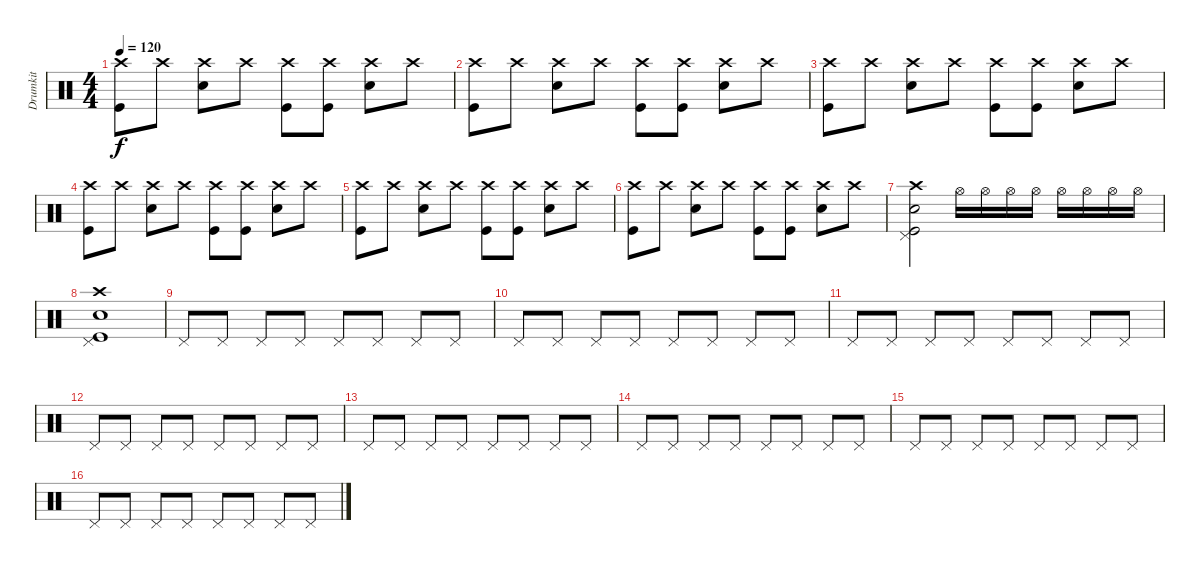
\track ("Drumkit" "Drumkit") {instrument percussion}
\staff {score}
\articulation defaults
\ts (4 4)
\tempo 120
\clef neutral
\ks c
("Crash high (hit)" "Kick (hit)").8{dy f} "Crash high (hit)".8 ("Crash high (hit)" "Snare (hit) 2").8 "Crash high (hit)".8 ("Crash high (hit)" "Kick (hit)").8 ("Crash high (hit)" "Kick (hit)").8 ("Crash high (hit)" "Snare (hit) 2").8 "Crash high (hit)".8 |
("Crash high (hit)" "Kick (hit)").8 "Crash high (hit)".8 ("Crash high (hit)" "Snare (hit) 2").8 "Crash high (hit)".8 ("Crash high (hit)" "Kick (hit)").8 ("Crash high (hit)" "Kick (hit)").8 ("Crash high (hit)" "Snare (hit) 2").8 "Crash high (hit)".8 |
("Crash high (hit)" "Kick (hit)").8 "Crash high (hit)".8 ("Crash high (hit)" "Snare (hit) 2").8 "Crash high (hit)".8 ("Crash high (hit)" "Kick (hit)").8 ("Crash high (hit)" "Kick (hit)").8 ("Crash high (hit)" "Snare (hit) 2").8 "Crash high (hit)".8 |
("Crash high (hit)" "Kick (hit)").8 "Crash high (hit)".8 ("Crash high (hit)" "Snare (hit) 2").8 "Crash high (hit)".8 ("Crash high (hit)" "Kick (hit)").8 ("Crash high (hit)" "Kick (hit)").8 ("Crash high (hit)" "Snare (hit) 2").8 "Crash high (hit)".8 |
("Crash high (hit)" "Kick (hit)").8 "Crash high (hit)".8 ("Crash high (hit)" "Snare (hit) 2").8 "Crash high (hit)".8 ("Crash high (hit)" "Kick (hit)").8 ("Crash high (hit)" "Kick (hit)").8 ("Crash high (hit)" "Snare (hit) 2").8 "Crash high (hit)".8 |
("Crash high (hit)" "Kick (hit)").8 "Crash high (hit)".8 ("Crash high (hit)" "Snare (hit) 2").8 "Crash high (hit)".8 ("Crash high (hit)" "Kick (hit)").8 ("Crash high (hit)" "Kick (hit)").8 ("Crash high (hit)" "Snare (hit) 2").8 "Crash high (hit)".8 |
("Pedal Hi-Hat (hit)" "Crash high (hit)" "Snare (hit) 2" "Kick (hit)").2 "Hi-Hat (open)".16 "Hi-Hat (open)".16 "Hi-Hat (open)".16 "Hi-Hat (open)".16 "Hi-Hat (open)".16 "Hi-Hat (open)".16 "Hi-Hat (open)".16 "Hi-Hat (open)".16 |
("Pedal Hi-Hat (hit)" "Crash high (hit)" "Snare (hit) 2" "Kick (hit)").1 |
"Pedal Hi-Hat (hit)".8 "Pedal Hi-Hat (hit)".8 "Pedal Hi-Hat (hit)".8 "Pedal Hi-Hat (hit)".8 "Pedal Hi-Hat (hit)".8 "Pedal Hi-Hat (hit)".8 "Pedal Hi-Hat (hit)".8 "Pedal Hi-Hat (hit)".8 |
"Pedal Hi-Hat (hit)".8 "Pedal Hi-Hat (hit)".8 "Pedal Hi-Hat (hit)".8 "Pedal Hi-Hat (hit)".8 "Pedal Hi-Hat (hit)".8 "Pedal Hi-Hat (hit)".8 "Pedal Hi-Hat (hit)".8 "Pedal Hi-Hat (hit)".8 |
"Pedal Hi-Hat (hit)".8 "Pedal Hi-Hat (hit)".8 "Pedal Hi-Hat (hit)".8 "Pedal Hi-Hat (hit)".8 "Pedal Hi-Hat (hit)".8 "Pedal Hi-Hat (hit)".8 "Pedal Hi-Hat (hit)".8 "Pedal Hi-Hat (hit)".8 |
"Pedal Hi-Hat (hit)".8 "Pedal Hi-Hat (hit)".8 "Pedal Hi-Hat (hit)".8 "Pedal Hi-Hat (hit)".8 "Pedal Hi-Hat (hit)".8 "Pedal Hi-Hat (hit)".8 "Pedal Hi-Hat (hit)".8 "Pedal Hi-Hat (hit)".8 |
"Pedal Hi-Hat (hit)".8 "Pedal Hi-Hat (hit)".8 "Pedal Hi-Hat (hit)".8 "Pedal Hi-Hat (hit)".8 "Pedal Hi-Hat (hit)".8 "Pedal Hi-Hat (hit)".8 "Pedal Hi-Hat (hit)".8 "Pedal Hi-Hat (hit)".8 |
"Pedal Hi-Hat (hit)".8 "Pedal Hi-Hat (hit)".8 "Pedal Hi-Hat (hit)".8 "Pedal Hi-Hat (hit)".8 "Pedal Hi-Hat (hit)".8 "Pedal Hi-Hat (hit)".8 "Pedal Hi-Hat (hit)".8 "Pedal Hi-Hat (hit)".8 |
"Pedal Hi-Hat (hit)".8 "Pedal Hi-Hat (hit)".8 "Pedal Hi-Hat (hit)".8 "Pedal Hi-Hat (hit)".8 "Pedal Hi-Hat (hit)".8 "Pedal Hi-Hat (hit)".8 "Pedal Hi-Hat (hit)".8 "Pedal Hi-Hat (hit)".8 |
"Pedal Hi-Hat (hit)".8 "Pedal Hi-Hat (hit)".8 "Pedal Hi-Hat (hit)".8 "Pedal Hi-Hat (hit)".8 "Pedal Hi-Hat (hit)".8 "Pedal Hi-Hat (hit)".8 "Pedal Hi-Hat (hit)".8 "Pedal Hi-Hat (hit)".8
